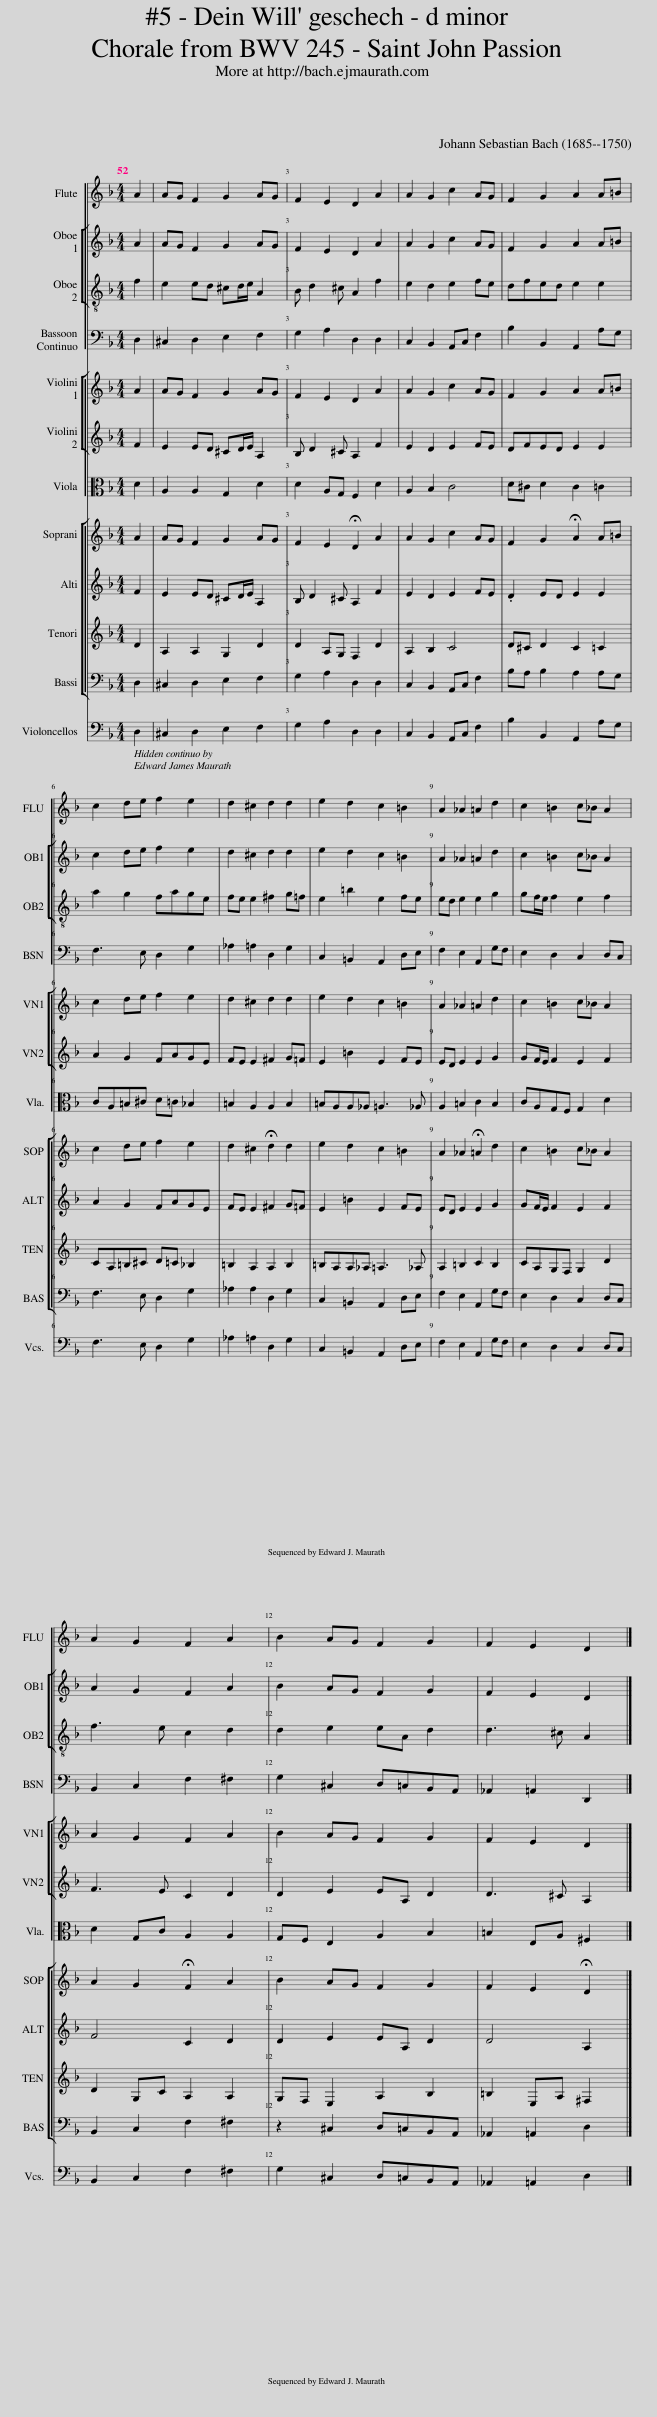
X:1
%%score [ 1 [ 2 3 ] 4 ] [ [ 5 6 ] 7 ] [ [ 8 9 10 11 ] ] { 12 | 13 | 14 } { 15 | 16 } [ 17 18 ]
L:1/8
Q:1/4=52
M:4/4
I:linebreak $
K:F
V:1 treble
V:2 treble
V:3 treble-8
V:4 bass
V:5 treble
V:6 treble
V:7 alto
V:8 treble
V:9 treble
V:10 treble
V:11 bass
V:12 treble
V:13 bass
V:14 bass-8
V:15 treble
V:16 bass
V:17 bass
V:18 bass-8
V:1
 A2 | AG F2 G2 AG | F2 E2 D2 A2 | A2 G2 c2 AG | F2 G2 A2 A=B |$ %5
 c2 de f2 e2 | d2 ^c2 d2 d2 | e2 d2 c2 =B2 | A2 _A2 =A2 d2 | c2 =B2 c_B A2 |$ %10
 A2 G2 F2 A2 | B2 AG F2 G2 | F2 E2 D2 |] %13
V:2
 A2 | AG F2 G2 AG | F2 E2 D2 A2 | A2 G2 c2 AG | F2 G2 A2 A=B |$ %5
 c2 de f2 e2 | d2 ^c2 d2 d2 | e2 d2 c2 =B2 | A2 _A2 =A2 d2 | c2 =B2 c_B A2 |$ %10
 A2 G2 F2 A2 | B2 AG F2 G2 | F2 E2 D2 |] %13
V:3
 f2 | e2 ed ^cd/e/ A2 | B d2 ^c A2 f2 | e2 d2 e2 fe | dfed e2 e2 |$ %5
 a2 g2 fage | fe e2 ^f2 g=f | e2 =b2 e2 fe | ed e2 e2 g2 | gf/e/ f2 e2 f2 |$ %10
 f3 e c2 d2 | d2 e2 eA d2 | d3 ^c A2 |] %13
V:4
 D,2 | ^C,2 D,2 E,2 F,2 | G,2 A,2 D,2 D,2 | C,2 B,,2 A,,C, F,2 | B,2 B,,2 A,,2 A,G, |$ %5
 F,3 E, D,2 G,2 | _A,2 =A,2 D,2 G,2 | C,2 =B,,2 A,,2 D,E, | F,2 E,2 A,,2 G,F, | E,2 D,2 C,2 D,C, |$ %10
 B,,2 C,2 F,2 ^F,2 | G,2 ^C,2 D,=C,B,,A,, | _A,,2 =A,,2 D,,2 |] %13
V:5
 A2 | AG F2 G2 AG | F2 E2 D2 A2 | A2 G2 c2 AG | F2 G2 A2 A=B |$ %5
 c2 de f2 e2 | d2 ^c2 d2 d2 | e2 d2 c2 =B2 | A2 _A2 =A2 d2 | c2 =B2 c_B A2 |$ %10
 A2 G2 F2 A2 | B2 AG F2 G2 | F2 E2 D2 |] %13
V:6
 F2 | E2 ED ^CD/E/ A,2 | B, D2 ^C A,2 F2 | E2 D2 E2 FE | DFED E2 E2 |$ %5
 A2 G2 FAGE | FE E2 ^F2 G=F | E2 =B2 E2 FE | ED E2 E2 G2 | GF/E/ F2 E2 F2 |$ %10
 F3 E C2 D2 | D2 E2 EA, D2 | D3 ^C A,2 |] %13
V:7
 D2 | A,2 A,2 G,2 D2 | D2 A,G, F,2 D2 | A,2 B,2 C4 | D^C D2 C2 =C2 |$ %5
 CA,=B,^C D=C _B,2 | =B,2 A,2 A,2 B,2 | =B,A,A,_A, =A,3 _A, | A,2 =B,2 C2 B,2 | CA,G,F, G,2 D2 |$ %10
 D2 G,C A,2 A,2 | G,F, E,2 A,2 B,2 | =B,2 E,A, ^F,2 |] %13
V:8
 A2 | AG F2 G2 AG | F2 E2 !fermata!D2 A2 | A2 G2 c2 AG | F2 G2 !fermata!A2 A=B |$ %5
 c2 de f2 e2 | d2 ^c2 !fermata!d2 d2 | e2 d2 c2 =B2 | A2 _A2 !fermata!=A2 d2 | c2 =B2 c_B A2 |$ %10
 A2 G2 !fermata!F2 A2 | B2 AG F2 G2 | F2 E2 !fermata!D2 |] %13
V:9
 F2 | E2 ED ^CD/E/ A,2 | B, D2 ^C A,2 F2 | E2 D2 E2 FE | .D2 ED E2 E2 |$ %5
 A2 G2 FAGE | FE E2 ^F2 G=F | E2 =B2 E2 FE | ED E2 E2 G2 | GF/E/ F2 E2 F2 |$ %10
 F4 C2 D2 | D2 E2 EA, D2 | D4 A,2 |] %13
V:10
 D2 | A,2 A,2 G,2 D2 | D2 A,G, F,2 D2 | A,2 B,2 C4 | D^C D2 C2 =C2 |$ %5
 CA,=B,^C D=C _B,2 | =B,2 A,2 A,2 B,2 | =B,A,A,_A, =A,3 _A, | A,2 =B,2 C2 B,2 | CA,G,F, G,2 D2 |$ %10
 D2 G,C A,2 A,2 | G,F, E,2 A,2 B,2 | =B,2 E,A, ^F,2 |] %13
V:11
 D,2 | ^C,2 D,2 E,2 F,2 | G,2 A,2 D,2 D,2 | C,2 B,,2 A,,C, F,2 | B,A, B,2 A,2 A,G, |$ %5
 F,3 E, D,2 G,2 | _A,2 A,2 D,2 G,2 | C,2 =B,,2 A,,2 D,E, | F,2 E,2 A,,2 G,F, | E,2 D,2 C,2 D,C, |$ %10
 B,,2 C,2 F,2 ^F,2 | z2 ^C,2 D,=C,B,,A,, | _A,,2 =A,,2 D,2 |] %13
V:12
 [F,A,D]2 | [A,^CE]2 [F,A,] D [G,A,]2 [A,DF] E | [B,DG]2 E ^C [F,A,D]2 [F,A,D]2 | [A,C]2 [G,B,]2 [A,E] [CE] [A,F] [G,E] | [B,DF] ^C G, D [A,CE]2 [=CE] =B, |$ %5
 C A, [G,=B,D] [A,^CE] [F,D] [A,=C] [G,_B,] E | [=B,DF] E ^C2 [^F,A,D]2 [B,DG] F | E A, [=B,D] _A, [=A,CE]2 F [_A,E] | [A,C] D [_A,=B,E]2 [=A,C]2 [B,DG] F | C A, [F,G,=B,] F, [G,CE] _B, [A,D] C |$ %10
 [F,A,D]2 G, C [F,A,]2 [A,D]2 | [G,B,D] F, [E,A,] G, [F,A,] [G,A,] [G,B,D] A, | [=B,DF]2 [E,E] [G,A,^C] [^F,A,D]2 |] %13
V:13
 D,2 | ^C,2 D,2 E,2 F,2 | G,2 A,2 D,2 D,2 | C,2 B,,2 A,, C, F,2 | B,2 B,,2 A,,2 A, G, |$ %5
 F,3 E, D,2 G,2 | _A,2 =A,2 D,2 G,2 | C,2 =B,,2 A,,2 D, E, | F,2 E,2 A,,2 G, F, | E,2 D,2 C,2 D, C, |$ %10
 B,,2 C,2 F,2 ^F,2 | G,2 ^C,2 D, =C, B,, A,, | _A,,2 =A,,2 D,2 |] %13
V:14
 D,2 | ^C,2 D,2 E,2 F,2 | G,2 A,2 D,2 D,2 | C,2 B,,2 A,, C, F,2 | B,2 B,,2 A,,2 A, G, |$ %5
 F,3 E, D,2 G,2 | _A,2 =A,2 D,2 G,2 | C,2 =B,,2 A,,2 D, E, | F,2 E,2 A,,2 G, F, | E,2 D,2 C,2 D, C, |$ %10
 B,,2 C,2 F,2 ^F,2 | G,2 ^C,2 D, =C, B,, A,, | _A,,2 =A,,2 D,2 |] %13
V:15
 [F,A,D]2 | [A,^CE]2 [F,A,] D [G,A,]2 [A,DF] E | [B,DG]2 E ^C [F,A,D]2 [F,A,D]2 | [A,C]2 [G,B,]2 [A,E] [CE] [A,F] [G,E] | [B,DF] ^C G, D [A,CE]2 [=CE] =B, |$ %5
 C A, [G,=B,D] [A,^CE] [F,D] [A,=C] [G,_B,] E | [=B,DF] E ^C2 [^F,A,D]2 [B,DG] F | E A, [=B,D] _A, [=A,CE]2 F [_A,E] | [A,C] D [_A,=B,E]2 [=A,C]2 [B,DG] F | C A, [F,G,=B,] F, [G,CE] _B, [A,D] C |$ %10
 [F,A,D]2 G, C [F,A,]2 [A,D]2 | [G,B,D] F, [E,A,] G, [F,A,] [G,A,] [G,B,D] A, | [=B,DF]2 [E,E] [G,A,^C] [^F,A,D]2 |] %13
V:16
 D,2 | ^C,2 D,2 E,2 F,2 | G,2 A,2 D,2 D,2 | C,2 B,,2 A,, C, F,2 | B,2 B,,2 A,,2 A, G, |$ %5
 F,2 z E, D,2 G,2 | _A,2 =A,2 D,2 G,2 | C,2 =B,,2 A,,2 D, E, | F,2 E,2 A,,2 G, F, | E,2 D,2 C,2 D, C, |$ %10
 B,,2 C,2 F,2 ^F,2 | G,2 ^C,2 D, =C, B,, A,, | _A,,2 =A,,2 [D,,D,]2 |] %13
V:17
 D,2 | ^C,2 D,2 E,2 F,2 | G,2 A,2 D,2 D,2 | C,2 B,,2 A,,C, F,2 | B,2 B,,2 A,,2 A,G, |$ %5
 F,3 E, D,2 G,2 | _A,2 =A,2 D,2 G,2 | C,2 =B,,2 A,,2 D,E, | F,2 E,2 A,,2 G,F, | E,2 D,2 C,2 D,C, |$ %10
 B,,2 C,2 F,2 ^F,2 | G,2 ^C,2 D,=C,B,,A,, | _A,,2 =A,,2 D,2 |] %13
V:18
 D,2 | ^C,2 D,2 E,2 F,2 | G,2 A,2 D,2 D,2 | C,2 B,,2 A,, C, F,2 | B,2 B,,2 A,,2 A, G, |$ %5
 F,3 E, D,2 G,2 | _A,2 =A,2 D,2 G,2 | C,2 =B,,2 A,,2 D, E, | F,2 E,2 A,,2 G, F, | E,2 D,2 C,2 D, C, |$ %10
 B,,2 C,2 F,2 ^F,2 | G,2 ^C,2 D, =C, B,, A,, | _A,,2 =A,,2 D,2 |] %13
